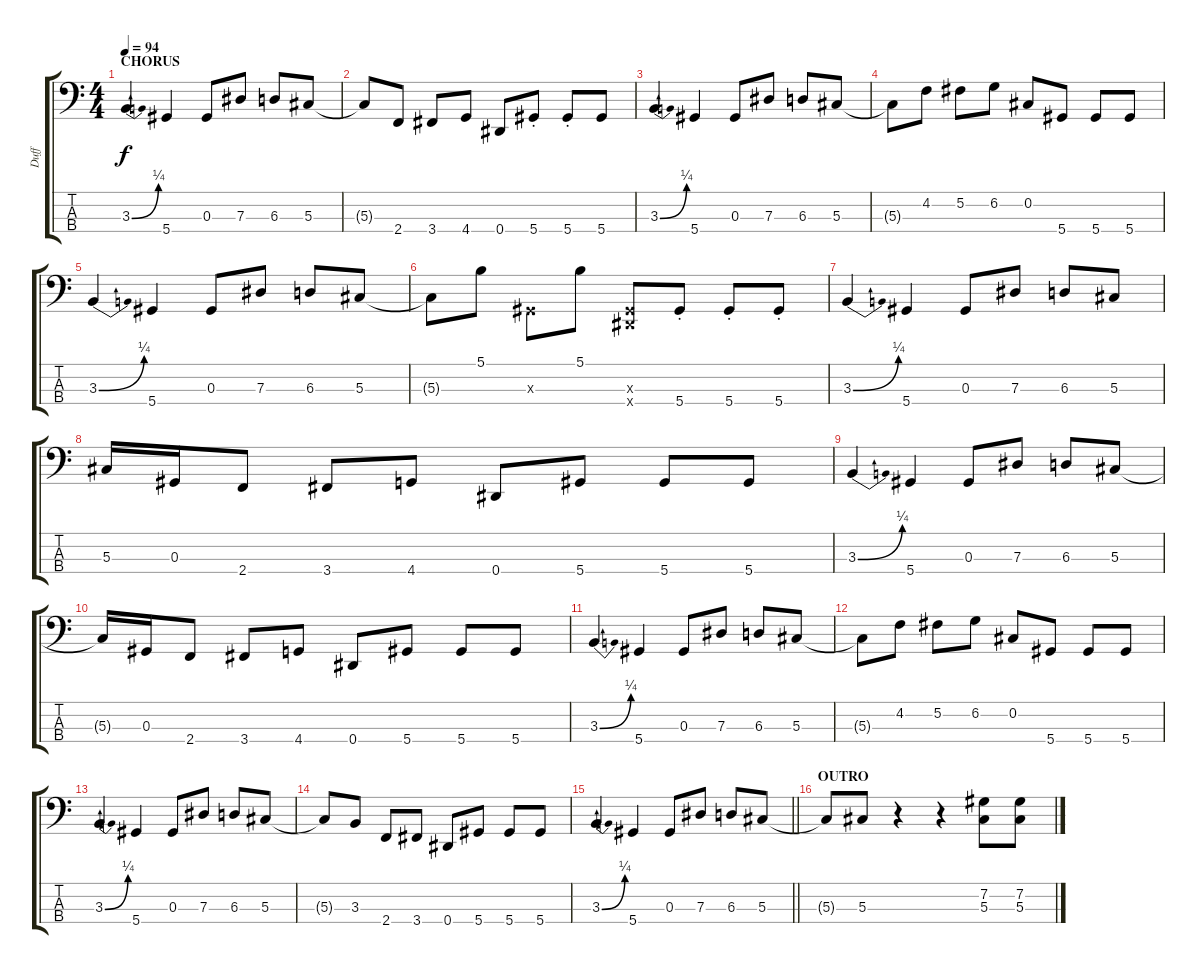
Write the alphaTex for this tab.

\track ("Duff" "Duff") {instrument electricbassfinger}
\staff {score tabs}
\tuning (Gb2 Db2 Ab1 Eb1) {hide}
\ts (4 4)
\section ("" "CHORUS")
\tempo 94
\clef f4
\ks c
3.3{be (bend 0 0 60 1)}.4{dy f} 5.4.4 0.3.8 7.3.8 6.3.8 5.3.8 |
5.3{t}.8 2.4.8 3.4.8 4.4.8 0.4.8 5.4{st}.8 5.4{st}.8 5.4.8 |
3.3{be (bend 0 0 60 1)}.4 5.4.4 0.3.8 7.3.8 6.3.8 5.3.8 |
5.3{t}.8 4.2.8 5.2.8 6.2.8 0.2.8 5.4.8 5.4.8 5.4.8 |
3.3{be (bend 0 0 60 1)}.4 5.4.4 0.3.8 7.3.8 6.3.8 5.3.8 |
5.3{t}.8 5.1.8 0.3{x}.8 5.1.8 (0.3{x} 0.4{x}).8 5.4{st}.8 5.4{st}.8 5.4{st}.8 |
3.3{be (bend 0 0 60 1)}.4 5.4.4 0.3.8 7.3.8 6.3.8 5.3.8 |
5.3.16 0.3.16 2.4.8 3.4.8 4.4.8 0.4.8 5.4.8 5.4.8 5.4.8 |
3.3{be (bend 0 0 60 1)}.4 5.4.4 0.3.8 7.3.8 6.3.8 5.3.8 |
5.3{t}.16 0.3.16 2.4.8 3.4.8 4.4.8 0.4.8 5.4.8 5.4.8 5.4.8 |
3.3{be (bend 0 0 60 1)}.4 5.4.4 0.3.8 7.3.8 6.3.8 5.3.8 |
5.3{t}.8 4.2.8 5.2.8 6.2.8 0.2.8 5.4.8 5.4.8 5.4.8 |
3.3{be (bend 0 0 60 1)}.4 5.4.4 0.3.8 7.3.8 6.3.8 5.3.8 |
5.3{t}.8 3.3.8 2.4.8 3.4.8 0.4.8 5.4.8 5.4.8 5.4.8 |
\barLineRight lightlight
3.3{be (bend 0 0 60 1)}.4 5.4.4 0.3.8 7.3.8 6.3.8 5.3.8 |
\section ("" "OUTRO")
5.3{t}.8 5.3.8 r.4 r.4 (7.2 5.3).8 (7.2 5.3).8
